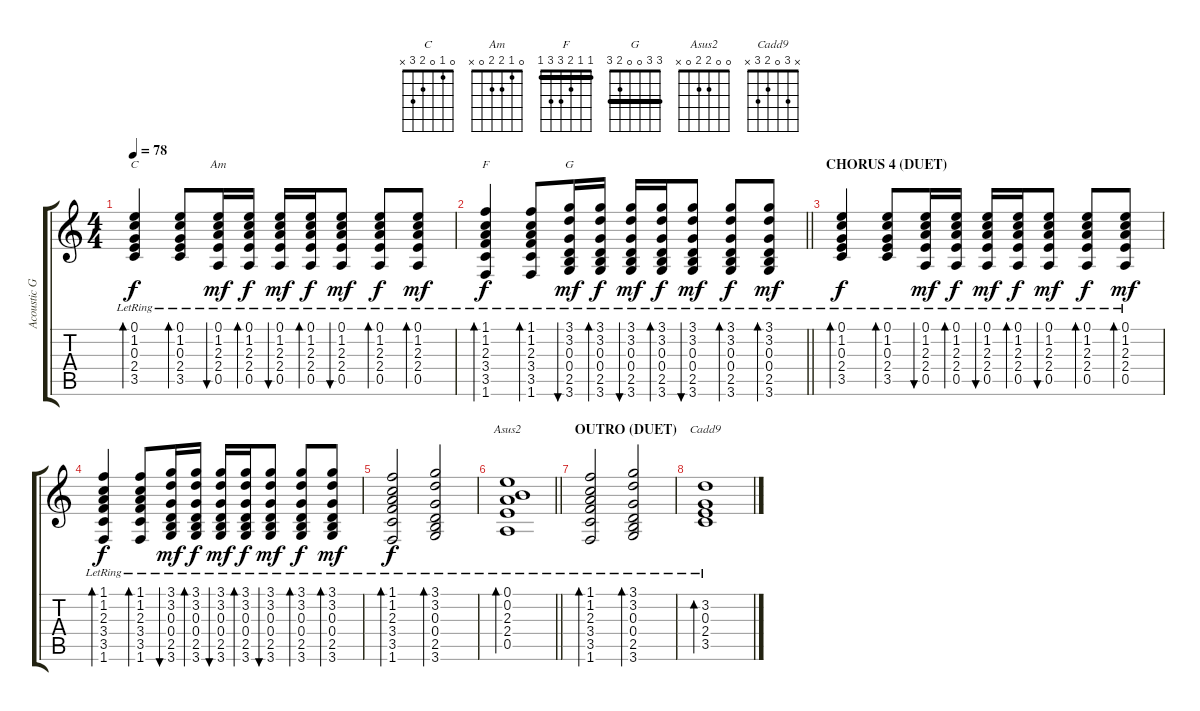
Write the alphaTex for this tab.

\track ("Acoustic Guitar" "Acoustic G") {instrument acousticguitarnylon}
\staff {score tabs}
\tuning (E4 B3 G3 D3 A2 E2) {hide}
\chord ("C" 0 1 0 2 3 x)
\chord ("Am" 0 1 2 2 0 x)
\chord ("F" 1 1 2 3 3 1) {barre 1}
\chord ("G" 3 3 0 0 2 3) {barre 3}
\chord ("Asus2" 0 0 2 2 0 x)
\chord ("Cadd9" x 3 0 2 3 x)
\ts (4 4)
\tempo 78
\clef g2
\ks c
(0.1{lr} 1.2{lr} 0.3{lr} 2.4{lr} 3.5{lr}).4{bd 30 ch "C" dy f} (0.1{lr} 1.2{lr} 0.3{lr} 2.4{lr} 3.5{lr}).8{bd 30} (0.1{lr} 1.2{lr} 2.3{lr} 2.4{lr} 0.5{lr}).16{bu 30 ch "Am" dy mf} (0.1{lr} 1.2{lr} 2.3{lr} 2.4{lr} 0.5{lr}).16{bd 30 dy f} (0.1{lr} 1.2{lr} 2.3{lr} 2.4{lr} 0.5{lr}).16{bu 30 dy mf} (0.1{lr} 1.2{lr} 2.3{lr} 2.4{lr} 0.5{lr}).16{bd 30 dy f} (0.1{lr} 1.2{lr} 2.3{lr} 2.4{lr} 0.5{lr}).8{bu 30 dy mf} (0.1{lr} 1.2{lr} 2.3{lr} 2.4{lr} 0.5{lr}).8{bd 30 dy f} (0.1{lr} 1.2{lr} 2.3{lr} 2.4{lr} 0.5{lr}).8{bd 30 dy mf} |
\barLineRight lightlight
(1.1{lr} 1.2{lr} 2.3{lr} 3.4{lr} 3.5{lr} 1.6{lr}).4{bd 30 ch "F" dy f} (1.1{lr} 1.2{lr} 2.3{lr} 3.4{lr} 3.5{lr} 1.6{lr}).8{bd 30} (3.1{lr} 3.2{lr} 0.3{lr} 0.4{lr} 2.5{lr} 3.6{lr}).16{bu 30 ch "G" dy mf} (3.1{lr} 3.2{lr} 0.3{lr} 0.4{lr} 2.5{lr} 3.6{lr}).16{bd 30 dy f} (3.1{lr} 3.2{lr} 0.3{lr} 0.4{lr} 2.5{lr} 3.6{lr}).16{bu 30 dy mf} (3.1{lr} 3.2{lr} 0.3{lr} 0.4{lr} 2.5{lr} 3.6{lr}).16{bd 30 dy f} (3.1{lr} 3.2{lr} 0.3{lr} 0.4{lr} 2.5{lr} 3.6{lr}).8{bu 30 dy mf} (3.1{lr} 3.2{lr} 0.3{lr} 0.4{lr} 2.5{lr} 3.6{lr}).8{bd 30 dy f} (3.1{lr} 3.2{lr} 0.3{lr} 0.4{lr} 2.5{lr} 3.6{lr}).8{bd 30 dy mf} |
\section ("" "CHORUS 4 (DUET)")
(0.1{lr} 1.2{lr} 0.3{lr} 2.4{lr} 3.5{lr}).4{bd 30 dy f} (0.1{lr} 1.2{lr} 0.3{lr} 2.4{lr} 3.5{lr}).8{bd 30} (0.1{lr} 1.2{lr} 2.3{lr} 2.4{lr} 0.5{lr}).16{bu 30 dy mf} (0.1{lr} 1.2{lr} 2.3{lr} 2.4{lr} 0.5{lr}).16{bd 30 dy f} (0.1{lr} 1.2{lr} 2.3{lr} 2.4{lr} 0.5{lr}).16{bu 30 dy mf} (0.1{lr} 1.2{lr} 2.3{lr} 2.4{lr} 0.5{lr}).16{bd 30 dy f} (0.1{lr} 1.2{lr} 2.3{lr} 2.4{lr} 0.5{lr}).8{bu 30 dy mf} (0.1{lr} 1.2{lr} 2.3{lr} 2.4{lr} 0.5{lr}).8{bd 30 dy f} (0.1{lr} 1.2{lr} 2.3{lr} 2.4{lr} 0.5{lr}).8{bd 30 dy mf} |
(1.1{lr} 1.2{lr} 2.3{lr} 3.4{lr} 3.5{lr} 1.6{lr}).4{bd 30 dy f} (1.1{lr} 1.2{lr} 2.3{lr} 3.4{lr} 3.5{lr} 1.6{lr}).8{bd 30} (3.1{lr} 3.2{lr} 0.3{lr} 0.4{lr} 2.5{lr} 3.6{lr}).16{bu 30 dy mf} (3.1{lr} 3.2{lr} 0.3{lr} 0.4{lr} 2.5{lr} 3.6{lr}).16{bd 30 dy f} (3.1{lr} 3.2{lr} 0.3{lr} 0.4{lr} 2.5{lr} 3.6{lr}).16{bu 30 dy mf} (3.1{lr} 3.2{lr} 0.3{lr} 0.4{lr} 2.5{lr} 3.6{lr}).16{bd 30 dy f} (3.1{lr} 3.2{lr} 0.3{lr} 0.4{lr} 2.5{lr} 3.6{lr}).8{bu 30 dy mf} (3.1{lr} 3.2{lr} 0.3{lr} 0.4{lr} 2.5{lr} 3.6{lr}).8{bd 30 dy f} (3.1{lr} 3.2{lr} 0.3{lr} 0.4{lr} 2.5{lr} 3.6{lr}).8{bd 30 dy mf} |
(1.1{lr} 1.2{lr} 2.3{lr} 3.4{lr} 3.5{lr} 1.6{lr}).2{bd 60 dy f} (3.1{lr} 3.2{lr} 0.3{lr} 0.4{lr} 2.5{lr} 3.6{lr}).2{bd 60} |
\barLineRight lightlight
(0.1{lr} 0.2{lr} 2.3{lr} 2.4{lr} 0.5{lr}).1{bd 120 ch "Asus2"} |
\section ("" "OUTRO (DUET)")
(1.1{lr} 1.2{lr} 2.3{lr} 3.4{lr} 3.5{lr} 1.6{lr}).2{bd 60} (3.1{lr} 3.2{lr} 0.3{lr} 0.4{lr} 2.5{lr} 3.6{lr}).2{bd 60} |
(3.2{lr} 0.3{lr} 2.4{lr} 3.5{lr}).1{bd 240 ch "Cadd9"}
